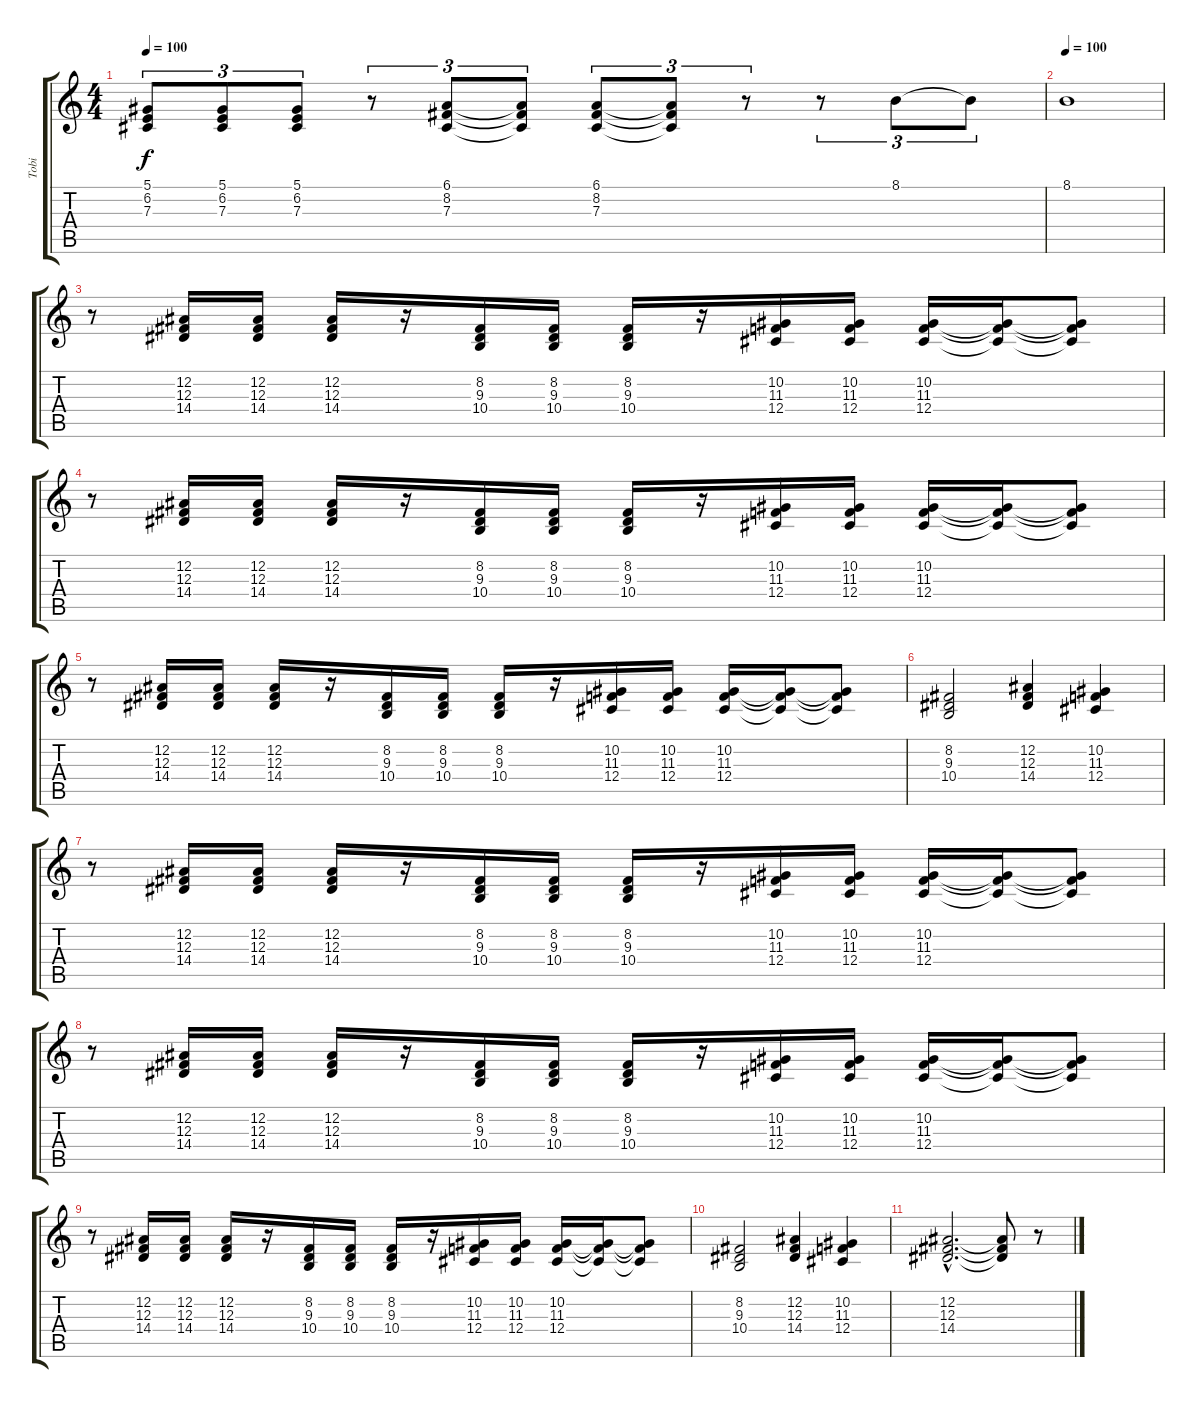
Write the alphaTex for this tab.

\track ("Tobi" "Tobi") {instrument stringensemble1}
\staff {score tabs}
\tuning (Eb4 Bb3 Gb3 Db3 Ab2 Eb2) {hide}
\ts (4 4)
\tempo 100
\tempo 130
\tempo 100
\clef g2
\ks c
(5.1 6.2 7.3).8{tu (3 2) dy f instrument stringensemble1} (5.1 6.2 7.3).8{tu (3 2)} (5.1 6.2 7.3).8{tu (3 2)} r.8{tu (3 2)} (6.1 8.2 7.3).8{tu (3 2)} (6.1{t} 8.2{t} 7.3{t}).8{tu (3 2)} (6.1 8.2 7.3).8{tu (3 2)} (6.1{t} 8.2{t} 7.3{t}).8{tu (3 2)} r.8{tu (3 2)} r.8{tu (3 2)} 8.1.8{tu (3 2)} 8.1{t}.8{tu (3 2)} |
\tempo 100
8.1.1 |
r.8 (12.2 12.3 14.4).16 (12.2 12.3 14.4).16 (12.2 12.3 14.4).16 r.16 (8.2 9.3 10.4).16 (8.2 9.3 10.4).16 (8.2 9.3 10.4).16 r.16 (10.2 11.3 12.4).16 (10.2 11.3 12.4).16 (10.2 11.3 12.4).16 (10.2{t} 11.3{t} 12.4{t}).16 (10.2{t} 11.3{t} 12.4{t}).8 |
r.8 (12.2 12.3 14.4).16 (12.2 12.3 14.4).16 (12.2 12.3 14.4).16 r.16 (8.2 9.3 10.4).16 (8.2 9.3 10.4).16 (8.2 9.3 10.4).16 r.16 (10.2 11.3 12.4).16 (10.2 11.3 12.4).16 (10.2 11.3 12.4).16 (10.2{t} 11.3{t} 12.4{t}).16 (10.2{t} 11.3{t} 12.4{t}).8 |
r.8 (12.2 12.3 14.4).16 (12.2 12.3 14.4).16 (12.2 12.3 14.4).16 r.16 (8.2 9.3 10.4).16 (8.2 9.3 10.4).16 (8.2 9.3 10.4).16 r.16 (10.2 11.3 12.4).16 (10.2 11.3 12.4).16 (10.2 11.3 12.4).16 (10.2{t} 11.3{t} 12.4{t}).16 (10.2{t} 11.3{t} 12.4{t}).8 |
(8.2 9.3 10.4).2 (12.2 12.3 14.4).4 (10.2 11.3 12.4).4 |
r.8 (12.2 12.3 14.4).16 (12.2 12.3 14.4).16 (12.2 12.3 14.4).16 r.16 (8.2 9.3 10.4).16 (8.2 9.3 10.4).16 (8.2 9.3 10.4).16 r.16 (10.2 11.3 12.4).16 (10.2 11.3 12.4).16 (10.2 11.3 12.4).16 (10.2{t} 11.3{t} 12.4{t}).16 (10.2{t} 11.3{t} 12.4{t}).8 |
r.8 (12.2 12.3 14.4).16 (12.2 12.3 14.4).16 (12.2 12.3 14.4).16 r.16 (8.2 9.3 10.4).16 (8.2 9.3 10.4).16 (8.2 9.3 10.4).16 r.16 (10.2 11.3 12.4).16 (10.2 11.3 12.4).16 (10.2 11.3 12.4).16 (10.2{t} 11.3{t} 12.4{t}).16 (10.2{t} 11.3{t} 12.4{t}).8 |
r.8 (12.2 12.3 14.4).16 (12.2 12.3 14.4).16 (12.2 12.3 14.4).16 r.16 (8.2 9.3 10.4).16 (8.2 9.3 10.4).16 (8.2 9.3 10.4).16 r.16 (10.2 11.3 12.4).16 (10.2 11.3 12.4).16 (10.2 11.3 12.4).16 (10.2{t} 11.3{t} 12.4{t}).16 (10.2{t} 11.3{t} 12.4{t}).8 |
(8.2 9.3 10.4).2 (12.2 12.3 14.4).4 (10.2 11.3 12.4).4 |
(12.2{hac} 12.3{hac} 14.4{hac}).2{d} (12.2{t} 12.3{t} 14.4{t}).8 r.8
